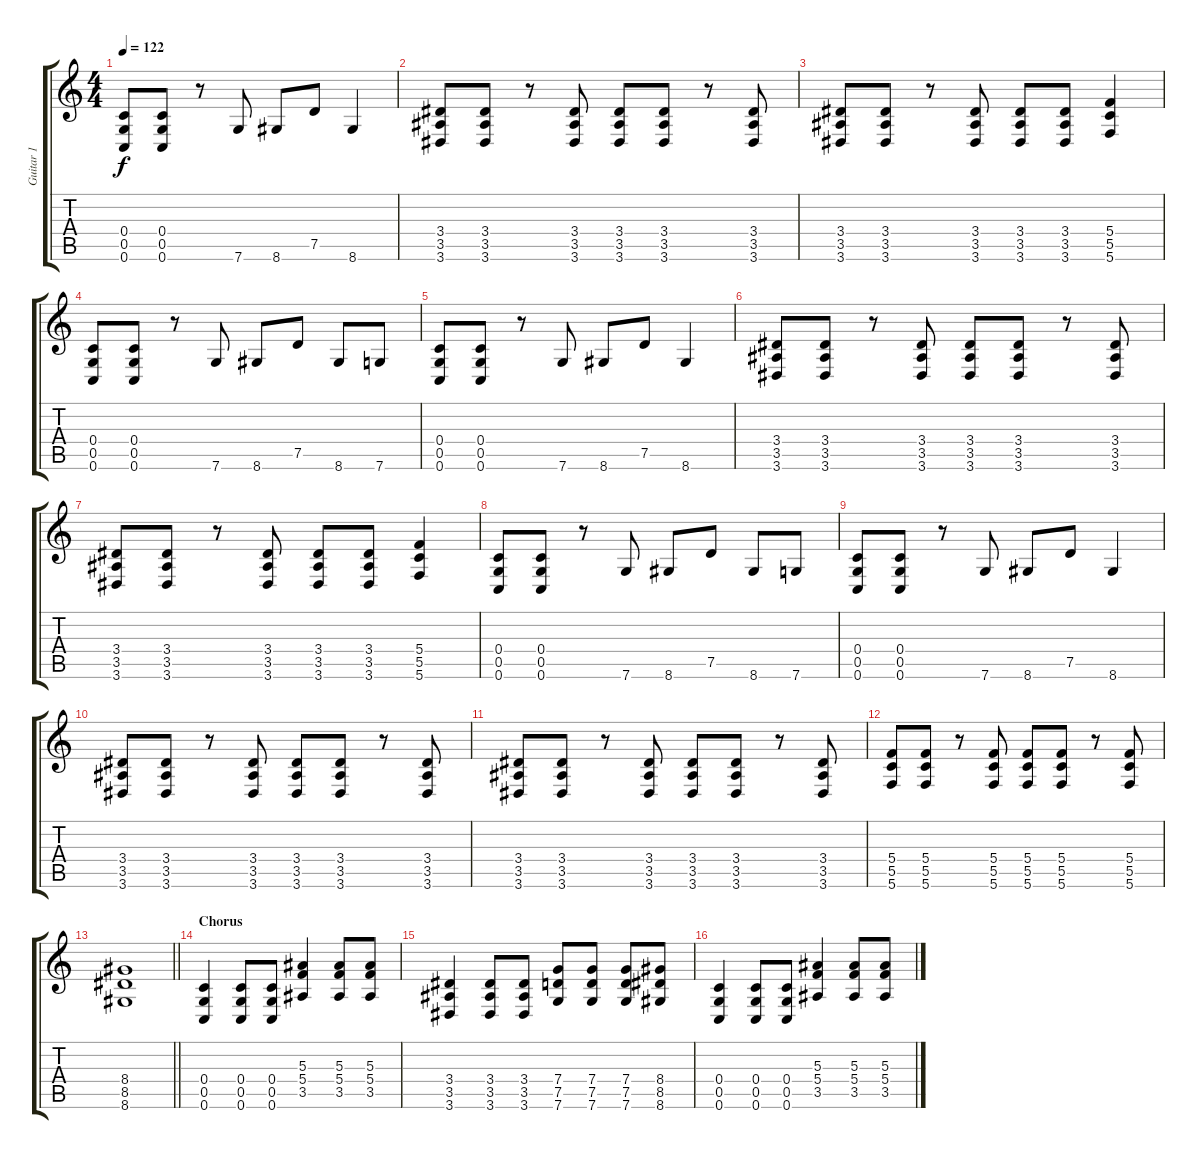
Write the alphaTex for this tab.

\track ("Guitar 1" "Guitar 1") {instrument distortionguitar}
\staff {score tabs}
\tuning (D4 A3 F3 C3 G2 C2) {hide}
\ts (4 4)
\tempo 122
\clef g2
\ks c
(0.4 0.5 0.6).8{dy f} (0.4 0.5 0.6).8 r.8 7.6.8 8.6.8 7.5.8 8.6.4 |
(3.4 3.5 3.6).8 (3.4 3.5 3.6).8 r.8 (3.4 3.5 3.6).8 (3.4 3.5 3.6).8 (3.4 3.5 3.6).8 r.8 (3.4 3.5 3.6).8 |
(3.4 3.5 3.6).8 (3.4 3.5 3.6).8 r.8 (3.4 3.5 3.6).8 (3.4 3.5 3.6).8 (3.4 3.5 3.6).8 (5.4 5.5 5.6).4 |
(0.4 0.5 0.6).8 (0.4 0.5 0.6).8 r.8 7.6.8 8.6.8 7.5.8 8.6.8 7.6.8 |
(0.4 0.5 0.6).8 (0.4 0.5 0.6).8 r.8 7.6.8 8.6.8 7.5.8 8.6.4 |
(3.4 3.5 3.6).8 (3.4 3.5 3.6).8 r.8 (3.4 3.5 3.6).8 (3.4 3.5 3.6).8 (3.4 3.5 3.6).8 r.8 (3.4 3.5 3.6).8 |
(3.4 3.5 3.6).8 (3.4 3.5 3.6).8 r.8 (3.4 3.5 3.6).8 (3.4 3.5 3.6).8 (3.4 3.5 3.6).8 (5.4 5.5 5.6).4 |
(0.4 0.5 0.6).8 (0.4 0.5 0.6).8 r.8 7.6.8 8.6.8 7.5.8 8.6.8 7.6.8 |
(0.4 0.5 0.6).8 (0.4 0.5 0.6).8 r.8 7.6.8 8.6.8 7.5.8 8.6.4 |
(3.4 3.5 3.6).8 (3.4 3.5 3.6).8 r.8 (3.4 3.5 3.6).8 (3.4 3.5 3.6).8 (3.4 3.5 3.6).8 r.8 (3.4 3.5 3.6).8 |
(3.4 3.5 3.6).8 (3.4 3.5 3.6).8 r.8 (3.4 3.5 3.6).8 (3.4 3.5 3.6).8 (3.4 3.5 3.6).8 r.8 (3.4 3.5 3.6).8 |
(5.4 5.5 5.6).8 (5.4 5.5 5.6).8 r.8 (5.4 5.5 5.6).8 (5.4 5.5 5.6).8 (5.4 5.5 5.6).8 r.8 (5.4 5.5 5.6).8 |
\barLineRight lightlight
(8.4 8.5 8.6).1 |
\section ("" "Chorus")
(0.4 0.5 0.6).4 (0.4 0.5 0.6).8 (0.4 0.5 0.6).8 (5.3 5.4 3.5).4 (5.3 5.4 3.5).8 (5.3 5.4 3.5).8 |
(3.4 3.5 3.6).4 (3.4 3.5 3.6).8 (3.4 3.5 3.6).8 (7.4 7.5 7.6).8 (7.4 7.5 7.6).8 (7.4 7.5 7.6).8 (8.4 8.5 8.6).8 |
(0.4 0.5 0.6).4 (0.4 0.5 0.6).8 (0.4 0.5 0.6).8 (5.3 5.4 3.5).4 (5.3 5.4 3.5).8 (5.3 5.4 3.5).8
